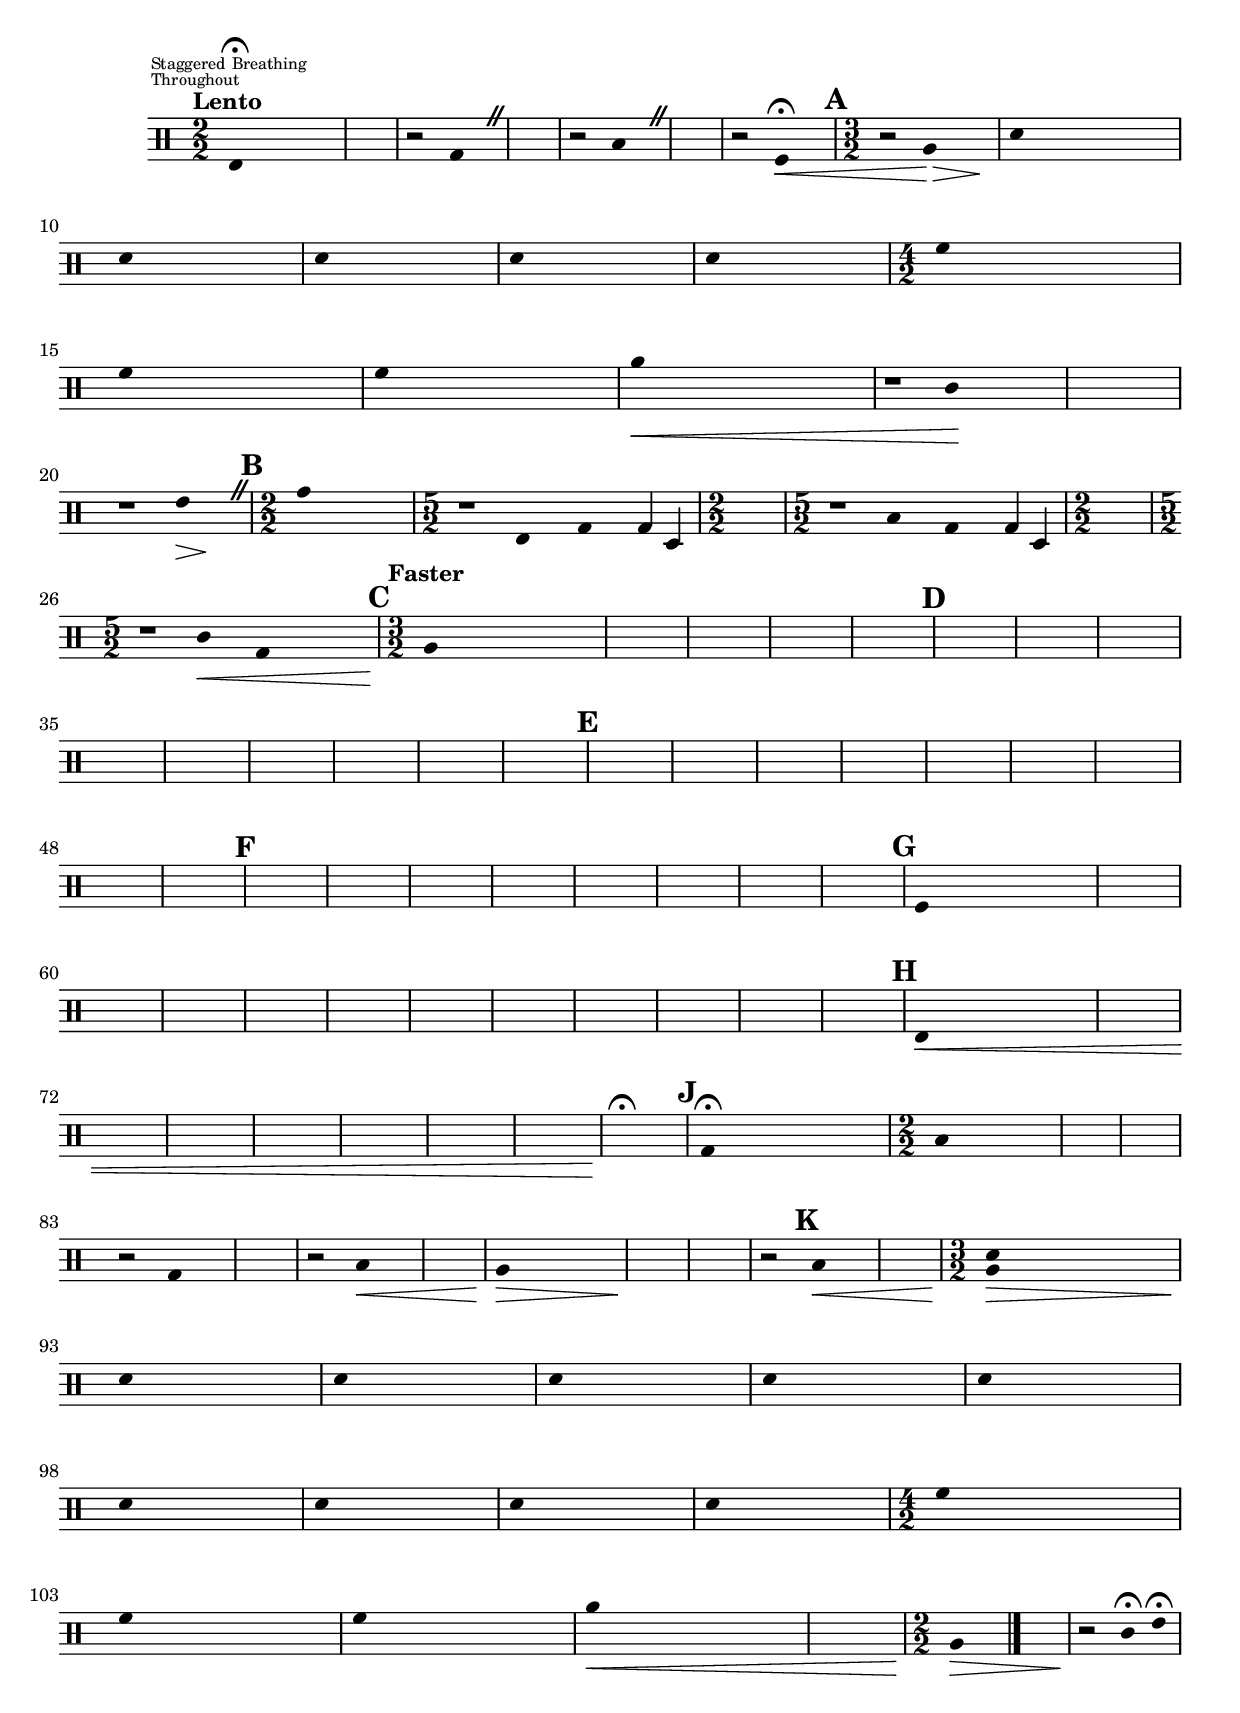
\version "2.18.2"
\language "english"

electronics = 
  \relative c' {
    \clef "percussion"
    \time 2/2
    \numericTimeSignature
    
    \override Score.RehearsalMark.outside-staff-priority = #1
    \override BreathingSign.text = \markup { \musicglyph #"scripts.caesura.straight" }
    \set Score.markFormatter = #format-mark-box-alphabet
    %\override NoteHead.style = #'kievan
    \hide Stem
    \override Glissando.style = #'zigzag
    %\aikenHeadsMinor
    %\set shapeNoteStyles = ##(la la la la la la la )
    e,4 \fermata s2. | s1 | r2 g4 s\breathe | s1 | r2 b4 s\breathe | s1 | r2 f4\fermata\< s |
    
    \time 3/2 
    r2 a4\!\> s s2\! | d4 s s1 | d4 s s1 |d4 s s1 |d4 s s1 |d4 s s1 | 
    
    \time 4/2
    f4 s s1. | f4 s s1. | f4 s s1. | a4\< s s1. | r1 c,4\! s2. | s\breve | r1 e4\> s2.\!\breathe | 
    
    \time 2/2 g4 s2. | 
    
    
    \time 5/2 r1 e,4 s4 g4 s4 
    \once \override Stem.transparent = ##f
    g4 \once \override Stem.transparent = ##f d4 | 
    \time 2/2 s1 |
    \time 5/2 r1 b'4 s4 g4 s4 \once \override Stem.transparent = ##f g4 
    \once \override Stem.transparent = ##f d4 |
    
    \time 2/2 s1 |
    \time 5/2 r1 c'4\< s4 g4 s2. | 
    \time 3/2 a4\! s4 s1 | s1. * 30  | f4 s4 s1 | s1. * 11 | 
    e4\< s4 s1 | s1. * 7 | s1.\fermata\! | 
    <<{g4 s4 s1} {s1.\fermata}>> | 
    
    \time 2/2 b4 s2. | s1 | s1 | r2 g4 s4 | s1 | r2 b4\< s4 | 
    s1 | a4\!\> s4 s2 | s1\! | s1 | r2 b4\< s4 | s1 | 
    
    \time 3/2 <<{a4\!\>} {d4}>> s4 s1 | d4\! s4 s1 | 
    d4 s4 s1 | d4 s4 s1 | d4 s4 s1 | d4 s4 s1 | d4 s4 s1 | 
    d4 s4 s1 | d4 s4 s1 | d4 s4 s1 | 
    
    \time 4/2 f4 s4 s1. | f4 s4 s1. | f4 s4 s1. | a4\< s4 s1. | 
    s\breve | 
    
    \time 2/2 a,4\!\> s4 s2 | r2\! c4\fermata e\fermata | 
    
    
  }
  
{\new Staff 
 <<
   \new Voice %\version "2.18.2"
%\language "english"
{

\override Score.RehearsalMark.outside-staff-priority = #1
\override Score.MetronomeMark.outside-staff-priority = #2
\tempo "Lento"
%\markup "Staggered Breathing Throughout"
s1^\markup \override #'(baseline-skip . 1) {\teeny \center-align \left-column { \line { Staggered Breathing} \line {Throughout}}}
s1 * 6 \mark \default 
s1. * 6 s\breve * 7 \mark \default
s2 * 3 s1 * 3 s\breve * 3 \mark \default \tempo "Faster"
s1. * 5 \mark \default
s1. * 9 \mark \default
s1. * 9 \mark \default
s1. * 8 \mark \default 
s1. * 12 \mark \default
%s1. * 8 \mark \default
s1. * 9 \mark \default


s1 * 12 \mark \default


s1. * 10 

s\breve * 5 

s1 * 2 \bar "|."
%}
}

   \electronics
  >>
}